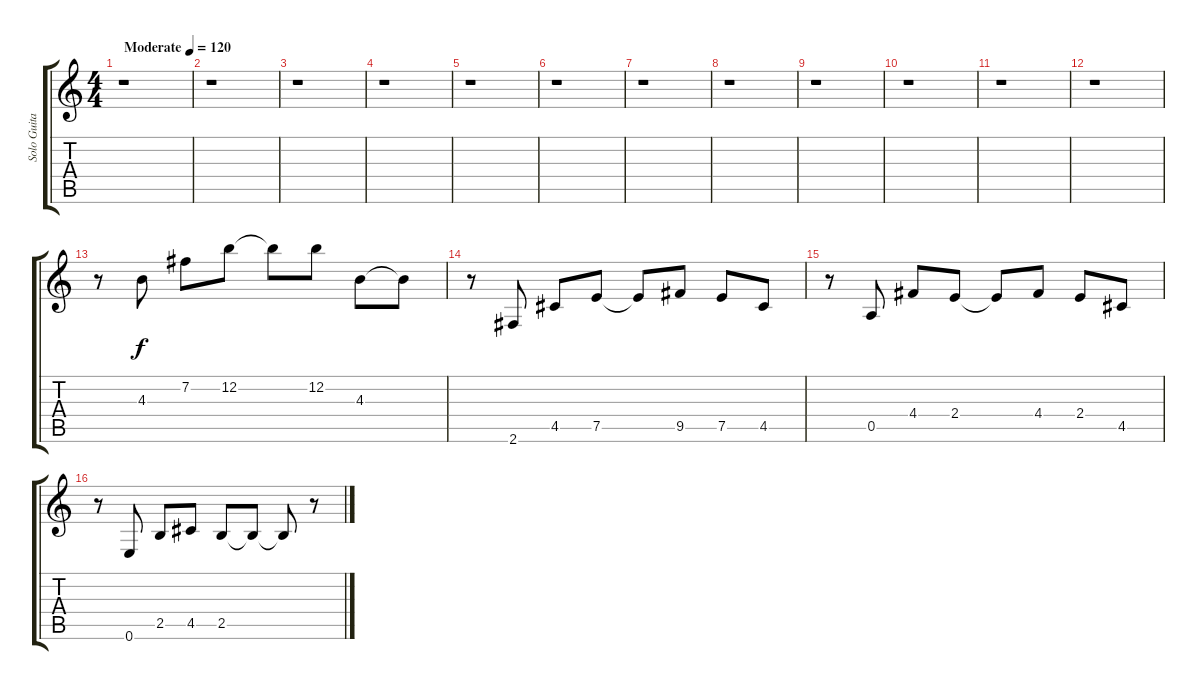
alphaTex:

\track ("Solo Guitar 1" "Solo Guita") {instrument distortionguitar}
\staff {score tabs}
\tuning (E4 B3 G3 D3 A2 E2) {hide}
\ts (4 4)
\tempo (120 "Moderate")
\clef g2
\ks c
r.1{dy f instrument distortionguitar} |
r.1 |
r.1 |
r.1 |
r.1 |
r.1 |
r.1 |
r.1 |
r.1 |
r.1 |
r.1 |
r.1 |
r.8 4.3.8 7.2.8 12.2.8 12.2{t}.8 12.2.8 4.3.8 4.3{t}.8 |
r.8 2.6.8 4.5.8 7.5.8 7.5{t}.8 9.5.8 7.5.8 4.5.8 |
r.8 0.5.8 4.4.8 2.4.8 2.4{t}.8 4.4.8 2.4.8 4.5.8 |
r.8 0.6.8 2.5.8 4.5.8 2.5.8 2.5{t}.8 2.5{t}.8 r.8
